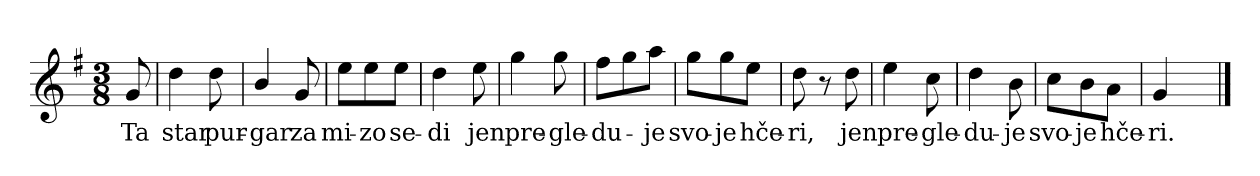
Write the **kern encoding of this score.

**kern	**text
*part1	*part1
*staff1	*staff1
*clefG2	*
*k[f#]	*
*G:	*
*M3/8	*
*MM96	*
=	=
8g/	Ta
=1	=1
4dd\	star
8dd\	pur-
=2	=2
4b/	-gar
8g/	za
=3	=3
8ee\L	mi-
8ee\	-zo
8ee\J	se-
=4	=4
4dd\	-di
8ee\	jen
=5	=5
4gg\	pre-
8gg\	-gle-
=6	=6
8ff#\L	-du-
8gg\	.
8aa\J	-je
=7	=7
8gg\L	svo-
8gg\	-je
8ee\J	hče-
!!LO:LB:g=z
=8	=8
8dd\	-ri,
8r	.
8dd\	jen
=9	=9
4ee\	pre-
8cc\	-gle-
=10	=10
4dd\	-du-
8b\	-je
=11	=11
8cc\L	svo-
8b\	-je
8a\J	hče-
=12	=12
4g/	-ri.
8ryy	.
==	==
*-	*-
